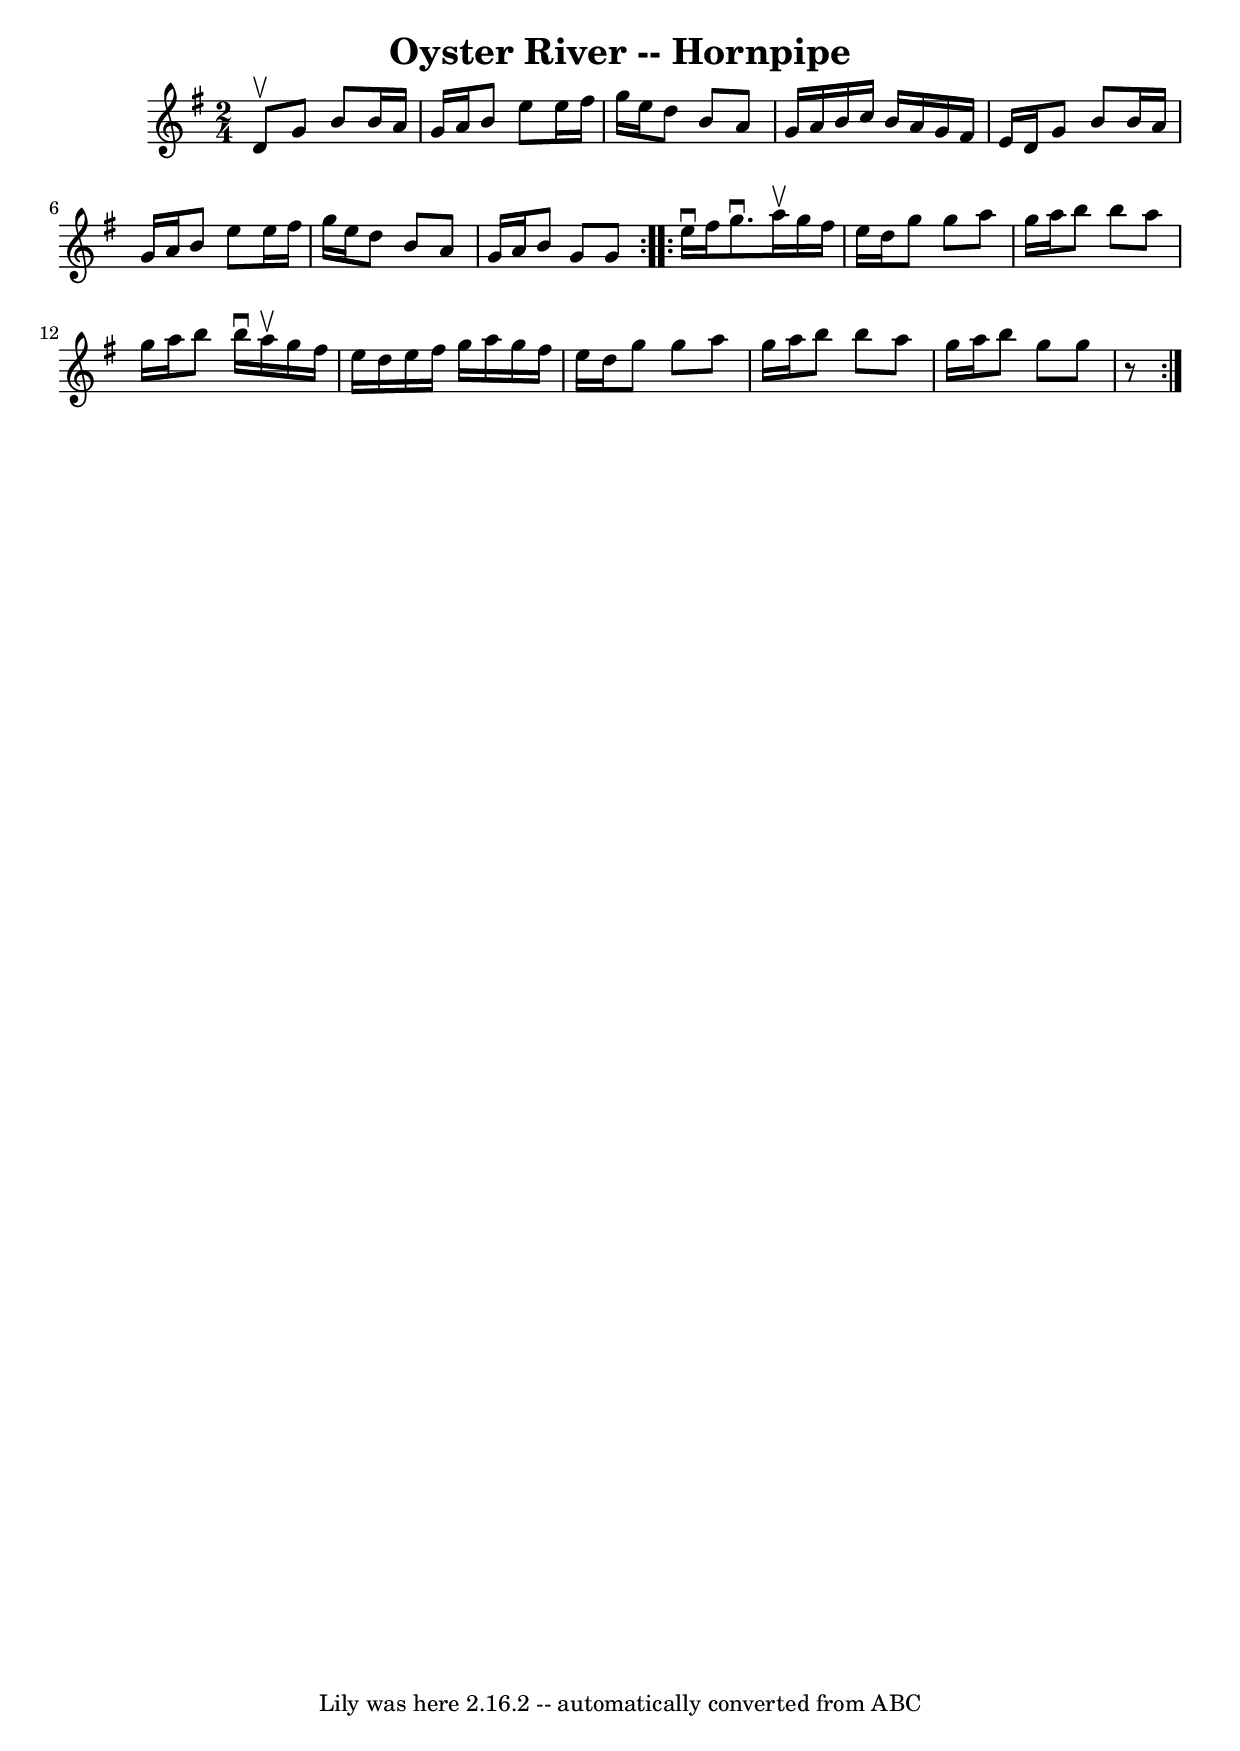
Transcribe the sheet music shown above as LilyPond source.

\version "2.16.2"
\include "Mammoth.ily"
\header {
  %% book = "Cole's 1000 Fiddle Tunes"
  crossRefNumber = "1"
  footnotes = ""
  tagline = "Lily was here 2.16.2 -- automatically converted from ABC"
  title = "Oyster River -- Hornpipe"

}
voicedefault =  {



  \repeat volta 2 {

    \time 2/4 
    \key g \major
    d'8^\upbow |
    g'8 b'8 b'16 a'16    
    g'16 a'16  |
    b'8 e''8 e''16 fis''16 g''16 e''16  
    |
    d''8 b'8 a'8 g'16 a'16  |
    b'16 c''16 b'16 
    a'16 g'16 fis'16 e'16 d'16  |
    g'8 b'8 b'16    
    a'16 g'16 a'16  |
    b'8 e''8 e''16 fis''16 g''16    
    e''16  |
    d''8 b'8 a'8 g'16 a'16  |
    b'8 g'8    
    g'8  
  }     
  \repeat volta 2 {
    e''16^\downbow fis''16  |
    g''8. ^\downbow a''16^\upbow g''16 fis''16 e''16 d''16  |
    g''8 
    g''8 a''8 g''16 a''16  |
    b''8 b''8 a''8 g''16    
    a''16  |
    b''8 b''16^\downbow a''16^\upbow g''16 fis''16    
    e''16 d''16  |
    e''16 fis''16 g''16 a''16 g''16    
    fis''16 e''16 d''16  |
    g''8 g''8 a''8 g''16 a''16  
    |
    b''8 b''8 a''8 g''16 a''16  |
    b''8 g''8    
    g''8    r8 
  }   

}

\score{
  <<

    \context Staff="default"
    {
      \voicedefault 
      
    }

  >>
  \layout {
    
  }
  \midi {
  }

}
